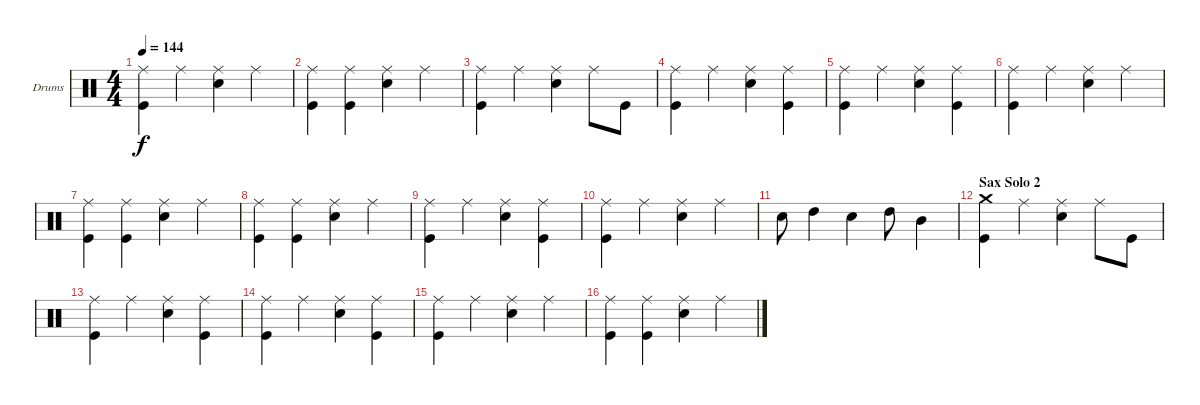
\bracketExtendMode groupsimilarinstruments
\firstSystemTrackNameOrientation horizontal
\otherSystemsTrackNameOrientation horizontal
\track ("Drumkit" "Drums") {multiBarRest instrument percussion}
\staff {score}
\articulation defaults
\ts (4 4)
\tempo 144
\clef neutral
\ks c
("Ride (middle)" "Kick (hit)").4{dy f} "Ride (middle)".4 ("Ride (middle)" "Snare (hit) 2").4 "Ride (middle)".4 |
("Ride (middle)" "Kick (hit)").4 ("Ride (middle)" "Kick (hit)").4 ("Ride (middle)" "Snare (hit) 2").4 "Ride (middle)".4 |
("Ride (middle)" "Kick (hit)").4 "Ride (middle)".4 ("Ride (middle)" "Snare (hit) 2").4 "Ride (middle)".8 "Kick (hit)".8 |
("Ride (middle)" "Kick (hit)").4 "Ride (middle)".4 ("Ride (middle)" "Snare (hit) 2").4 ("Ride (middle)" "Kick (hit)").4 |
("Ride (middle)" "Kick (hit)").4 "Ride (middle)".4 ("Ride (middle)" "Snare (hit) 2").4 ("Ride (middle)" "Kick (hit)").4 |
("Ride (middle)" "Kick (hit)").4 "Ride (middle)".4 ("Ride (middle)" "Snare (hit) 2").4 "Ride (middle)".4 |
("Ride (middle)" "Kick (hit)").4 ("Ride (middle)" "Kick (hit)").4 ("Ride (middle)" "Snare (hit) 2").4 "Ride (middle)".4 |
("Ride (middle)" "Kick (hit)").4 ("Ride (middle)" "Kick (hit)").4 ("Ride (middle)" "Snare (hit) 2").4 "Ride (middle)".4 |
("Ride (middle)" "Kick (hit)").4 "Ride (middle)".4 ("Ride (middle)" "Snare (hit) 2").4 ("Ride (middle)" "Kick (hit)").4 |
("Ride (middle)" "Kick (hit)").4 "Ride (middle)".4 ("Ride (middle)" "Snare (hit) 2").4 "Ride (middle)".4 |
"Snare (hit) 2".8 "High Tom (hit)".4 "Snare (hit) 2".4 "High Tom (hit)".8 "Mid Tom (hit)".4 |
\section ("" "Sax Solo 2")
("Kick (hit)" "Crash medium (hit)").4 "Ride (middle)".4 ("Ride (middle)" "Snare (hit) 2").4 "Ride (middle)".8 "Kick (hit)".8 |
("Ride (middle)" "Kick (hit)").4 "Ride (middle)".4 ("Ride (middle)" "Snare (hit) 2").4 ("Ride (middle)" "Kick (hit)").4 |
("Ride (middle)" "Kick (hit)").4 "Ride (middle)".4 ("Ride (middle)" "Snare (hit) 2").4 ("Ride (middle)" "Kick (hit)").4 |
("Ride (middle)" "Kick (hit)").4 "Ride (middle)".4 ("Ride (middle)" "Snare (hit) 2").4 "Ride (middle)".4 |
("Ride (middle)" "Kick (hit)").4 ("Ride (middle)" "Kick (hit)").4 ("Ride (middle)" "Snare (hit) 2").4 "Ride (middle)".4
